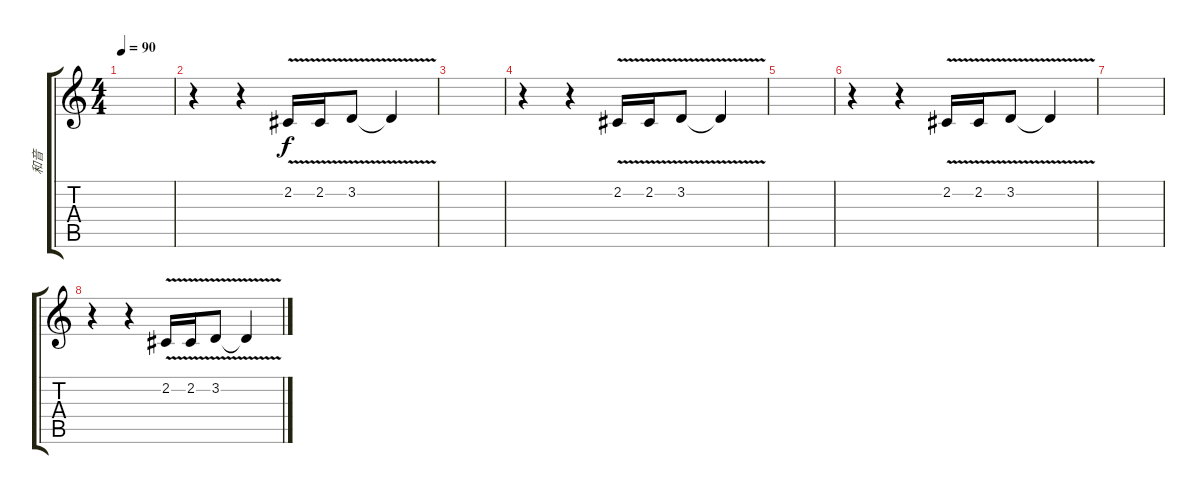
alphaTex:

\track ("和音" "和音") {instrument violin}
\staff {score tabs}
\tuning (E4 B3 G3 D3 A2 E2) {hide}
\ts (4 4)
\tempo 90
\clef g2
\ks c
|
r.4 r.4 2.2{v}.16{instrument stringensemble1} 2.2{v}.16 3.2{v}.8 3.2{t}.4 |
|
r.4 r.4 2.2{v}.16 2.2{v}.16 3.2{v}.8 3.2{t}.4 |
|
r.4 r.4 2.2{v}.16 2.2{v}.16 3.2{v}.8 3.2{t}.4 |
|
r.4 r.4 2.2{v}.16 2.2{v}.16 3.2{v}.8 3.2{t}.4
